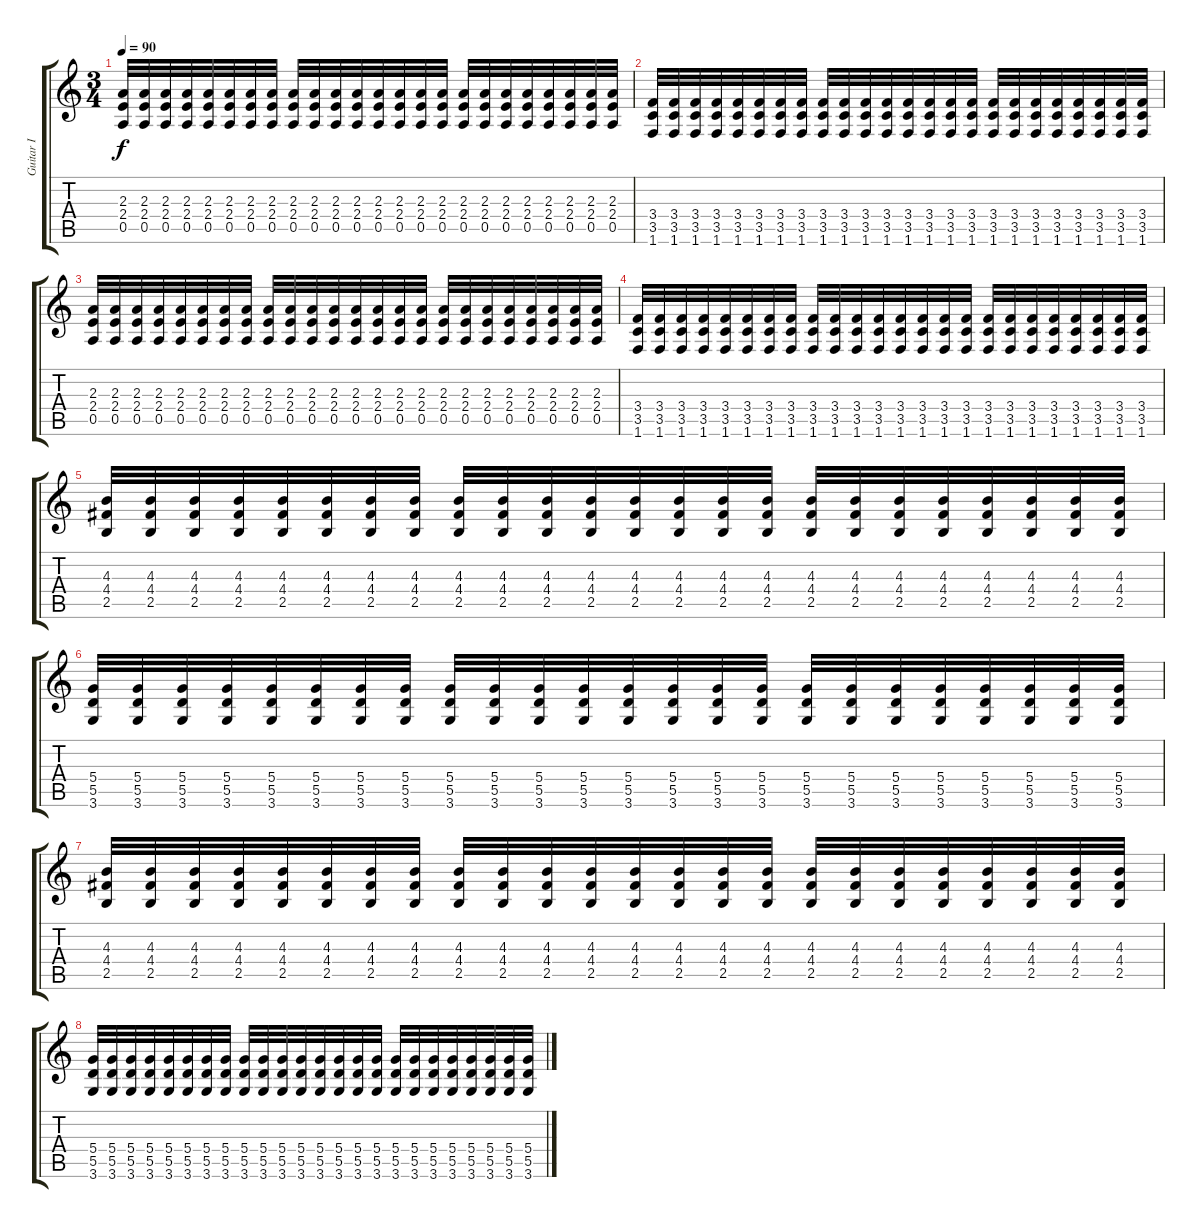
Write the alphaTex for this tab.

\track ("Guitar I" "Guitar I") {instrument distortionguitar}
\staff {score tabs}
\tuning (E4 B3 G3 D3 A2 E2) {hide}
\ts (3 4)
\tempo 90
\clef g2
\ks c
(2.3 2.4 0.5).32{dy f} (2.3 2.4 0.5).32 (2.3 2.4 0.5).32 (2.3 2.4 0.5).32 (2.3 2.4 0.5).32 (2.3 2.4 0.5).32 (2.3 2.4 0.5).32 (2.3 2.4 0.5).32 (2.3 2.4 0.5).32 (2.3 2.4 0.5).32 (2.3 2.4 0.5).32 (2.3 2.4 0.5).32 (2.3 2.4 0.5).32 (2.3 2.4 0.5).32 (2.3 2.4 0.5).32 (2.3 2.4 0.5).32 (2.3 2.4 0.5).32 (2.3 2.4 0.5).32 (2.3 2.4 0.5).32 (2.3 2.4 0.5).32 (2.3 2.4 0.5).32 (2.3 2.4 0.5).32 (2.3 2.4 0.5).32 (2.3 2.4 0.5).32 |
(3.4 3.5 1.6).32 (3.4 3.5 1.6).32 (3.4 3.5 1.6).32 (3.4 3.5 1.6).32 (3.4 3.5 1.6).32 (3.4 3.5 1.6).32 (3.4 3.5 1.6).32 (3.4 3.5 1.6).32 (3.4 3.5 1.6).32 (3.4 3.5 1.6).32 (3.4 3.5 1.6).32 (3.4 3.5 1.6).32 (3.4 3.5 1.6).32 (3.4 3.5 1.6).32 (3.4 3.5 1.6).32 (3.4 3.5 1.6).32 (3.4 3.5 1.6).32 (3.4 3.5 1.6).32 (3.4 3.5 1.6).32 (3.4 3.5 1.6).32 (3.4 3.5 1.6).32 (3.4 3.5 1.6).32 (3.4 3.5 1.6).32 (3.4 3.5 1.6).32 |
(2.3 2.4 0.5).32 (2.3 2.4 0.5).32 (2.3 2.4 0.5).32 (2.3 2.4 0.5).32 (2.3 2.4 0.5).32 (2.3 2.4 0.5).32 (2.3 2.4 0.5).32 (2.3 2.4 0.5).32 (2.3 2.4 0.5).32 (2.3 2.4 0.5).32 (2.3 2.4 0.5).32 (2.3 2.4 0.5).32 (2.3 2.4 0.5).32 (2.3 2.4 0.5).32 (2.3 2.4 0.5).32 (2.3 2.4 0.5).32 (2.3 2.4 0.5).32 (2.3 2.4 0.5).32 (2.3 2.4 0.5).32 (2.3 2.4 0.5).32 (2.3 2.4 0.5).32 (2.3 2.4 0.5).32 (2.3 2.4 0.5).32 (2.3 2.4 0.5).32 |
(3.4 3.5 1.6).32 (3.4 3.5 1.6).32 (3.4 3.5 1.6).32 (3.4 3.5 1.6).32 (3.4 3.5 1.6).32 (3.4 3.5 1.6).32 (3.4 3.5 1.6).32 (3.4 3.5 1.6).32 (3.4 3.5 1.6).32 (3.4 3.5 1.6).32 (3.4 3.5 1.6).32 (3.4 3.5 1.6).32 (3.4 3.5 1.6).32 (3.4 3.5 1.6).32 (3.4 3.5 1.6).32 (3.4 3.5 1.6).32 (3.4 3.5 1.6).32 (3.4 3.5 1.6).32 (3.4 3.5 1.6).32 (3.4 3.5 1.6).32 (3.4 3.5 1.6).32 (3.4 3.5 1.6).32 (3.4 3.5 1.6).32 (3.4 3.5 1.6).32 |
(4.3 4.4 2.5).32 (4.3 4.4 2.5).32 (4.3 4.4 2.5).32 (4.3 4.4 2.5).32 (4.3 4.4 2.5).32 (4.3 4.4 2.5).32 (4.3 4.4 2.5).32 (4.3 4.4 2.5).32 (4.3 4.4 2.5).32 (4.3 4.4 2.5).32 (4.3 4.4 2.5).32 (4.3 4.4 2.5).32 (4.3 4.4 2.5).32 (4.3 4.4 2.5).32 (4.3 4.4 2.5).32 (4.3 4.4 2.5).32 (4.3 4.4 2.5).32 (4.3 4.4 2.5).32 (4.3 4.4 2.5).32 (4.3 4.4 2.5).32 (4.3 4.4 2.5).32 (4.3 4.4 2.5).32 (4.3 4.4 2.5).32 (4.3 4.4 2.5).32 |
(5.4 5.5 3.6).32 (5.4 5.5 3.6).32 (5.4 5.5 3.6).32 (5.4 5.5 3.6).32 (5.4 5.5 3.6).32 (5.4 5.5 3.6).32 (5.4 5.5 3.6).32 (5.4 5.5 3.6).32 (5.4 5.5 3.6).32 (5.4 5.5 3.6).32 (5.4 5.5 3.6).32 (5.4 5.5 3.6).32 (5.4 5.5 3.6).32 (5.4 5.5 3.6).32 (5.4 5.5 3.6).32 (5.4 5.5 3.6).32 (5.4 5.5 3.6).32 (5.4 5.5 3.6).32 (5.4 5.5 3.6).32 (5.4 5.5 3.6).32 (5.4 5.5 3.6).32 (5.4 5.5 3.6).32 (5.4 5.5 3.6).32 (5.4 5.5 3.6).32 |
(4.3 4.4 2.5).32 (4.3 4.4 2.5).32 (4.3 4.4 2.5).32 (4.3 4.4 2.5).32 (4.3 4.4 2.5).32 (4.3 4.4 2.5).32 (4.3 4.4 2.5).32 (4.3 4.4 2.5).32 (4.3 4.4 2.5).32 (4.3 4.4 2.5).32 (4.3 4.4 2.5).32 (4.3 4.4 2.5).32 (4.3 4.4 2.5).32 (4.3 4.4 2.5).32 (4.3 4.4 2.5).32 (4.3 4.4 2.5).32 (4.3 4.4 2.5).32 (4.3 4.4 2.5).32 (4.3 4.4 2.5).32 (4.3 4.4 2.5).32 (4.3 4.4 2.5).32 (4.3 4.4 2.5).32 (4.3 4.4 2.5).32 (4.3 4.4 2.5).32 |
(5.4 5.5 3.6).32 (5.4 5.5 3.6).32 (5.4 5.5 3.6).32 (5.4 5.5 3.6).32 (5.4 5.5 3.6).32 (5.4 5.5 3.6).32 (5.4 5.5 3.6).32 (5.4 5.5 3.6).32 (5.4 5.5 3.6).32 (5.4 5.5 3.6).32 (5.4 5.5 3.6).32 (5.4 5.5 3.6).32 (5.4 5.5 3.6).32 (5.4 5.5 3.6).32 (5.4 5.5 3.6).32 (5.4 5.5 3.6).32 (5.4 5.5 3.6).32 (5.4 5.5 3.6).32 (5.4 5.5 3.6).32 (5.4 5.5 3.6).32 (5.4 5.5 3.6).32 (5.4 5.5 3.6).32 (5.4 5.5 3.6).32 (5.4 5.5 3.6).32
